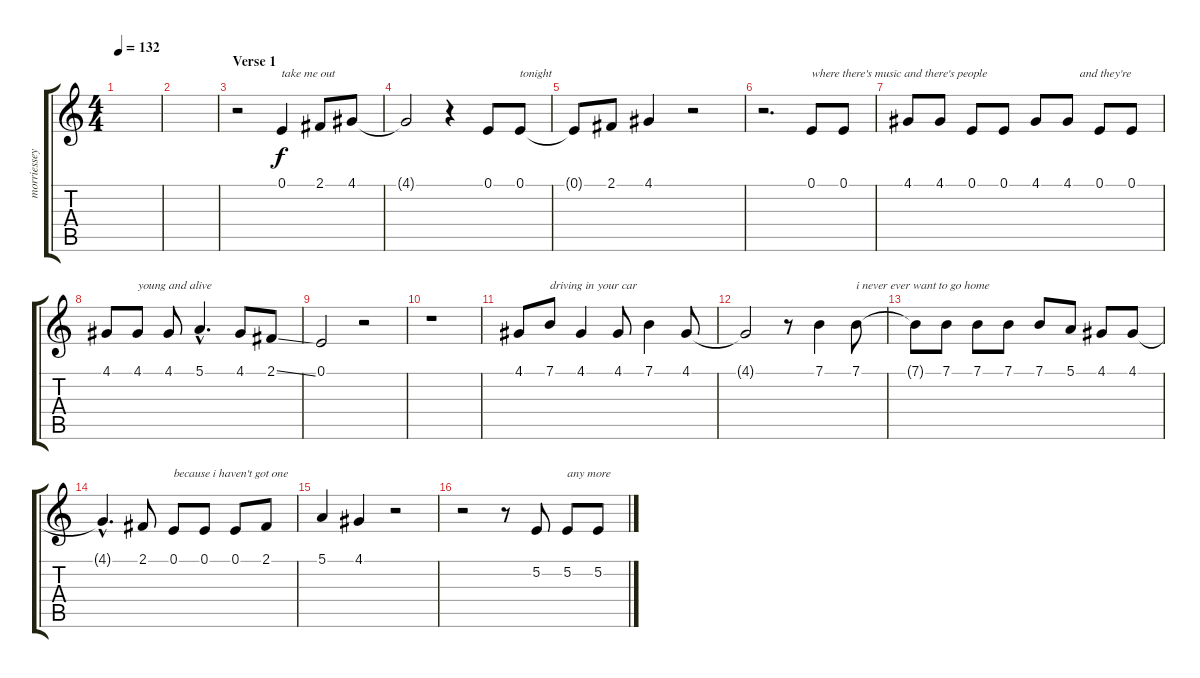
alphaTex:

\track ("morriessey" "morriessey") {instrument pad1newage}
\staff {score tabs}
\tuning (E4 B3 G3 D3 A2 E2) {hide}
\ts (4 4)
\tempo 132
\clef g2
\ks c
|
|
\section ("" "Verse 1")
r.2 0.1.4{txt "take me out"} 2.1.8 4.1.8 |
4.1{t}.2 r.4 0.1.8 0.1.8{txt "tonight"} |
0.1{t}.8 2.1.8 4.1.4 r.2 |
r.2{d} 0.1.8{txt "where there's music and there's people"} 0.1.8 |
4.1.8 4.1.8 0.1.8 0.1.8 4.1.8 4.1.8{txt "    and they're"} 0.1.8 0.1.8 |
4.1.8 4.1.8{txt "young and alive"} 4.1.8 5.1{hac}.4{d} 4.1.8 2.1{ss}.8 |
0.1.2 r.2 |
r.1 |
4.1.8 7.1.8{txt "driving in your car"} 4.1.4 4.1.8 7.1.4 4.1.8 |
4.1{t}.2 r.8 7.1.4 7.1.8{txt "i never ever want to go home"} |
7.1{t}.8 7.1.8 7.1.8 7.1.8 7.1.8 5.1.8 4.1.8 4.1.8 |
4.1{hac t}.4{d} 2.1.8 0.1.8{txt "because i haven't got one"} 0.1.8 0.1.8 2.1.8 |
5.1.4 4.1.4 r.2 |
r.2 r.8 5.2.8 5.2.8{txt "any more"} 5.2.8
